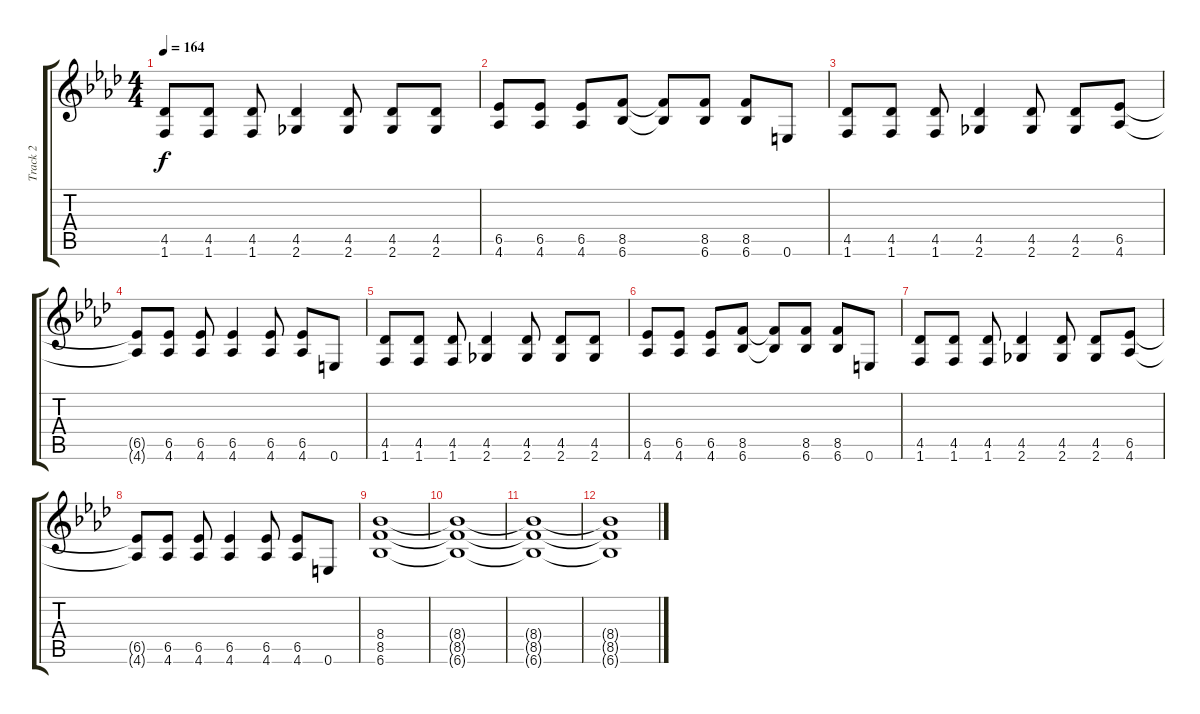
\track ("Track 2" "Track 2") {instrument distortionguitar}
\staff {score tabs}
\tuning (E4 B3 G3 D3 A2 E2) {hide}
\ts (4 4)
\tempo 164
\clef g2
\ks ab
(4.5 1.6).8{dy f} (4.5 1.6).8 (4.5 1.6).8 (4.5 2.6).4 (4.5 2.6).8 (4.5 2.6).8 (4.5 2.6).8 |
(6.5 4.6).8 (6.5 4.6).8 (6.5 4.6).8 (8.5 6.6).8 (8.5{t} 6.6{t}).8 (8.5 6.6).8 (8.5 6.6).8 0.6.8 |
(4.5 1.6).8 (4.5 1.6).8 (4.5 1.6).8 (4.5 2.6).4 (4.5 2.6).8 (4.5 2.6).8 (6.5 4.6).8 |
(6.5{t} 4.6{t}).8 (6.5 4.6).8 (6.5 4.6).8 (6.5 4.6).4 (6.5 4.6).8 (6.5 4.6).8 0.6.8 |
(4.5 1.6).8 (4.5 1.6).8 (4.5 1.6).8 (4.5 2.6).4 (4.5 2.6).8 (4.5 2.6).8 (4.5 2.6).8 |
(6.5 4.6).8 (6.5 4.6).8 (6.5 4.6).8 (8.5 6.6).8 (8.5{t} 6.6{t}).8 (8.5 6.6).8 (8.5 6.6).8 0.6.8 |
(4.5 1.6).8 (4.5 1.6).8 (4.5 1.6).8 (4.5 2.6).4 (4.5 2.6).8 (4.5 2.6).8 (6.5 4.6).8 |
(6.5{t} 4.6{t}).8 (6.5 4.6).8 (6.5 4.6).8 (6.5 4.6).4 (6.5 4.6).8 (6.5 4.6).8 0.6.8 |
(8.4 8.5 6.6).1 |
(8.4{t} 8.5{t} 6.6{t}).1 |
(8.4{t} 8.5{t} 6.6{t}).1 |
(8.4{t} 8.5{t} 6.6{t}).1
